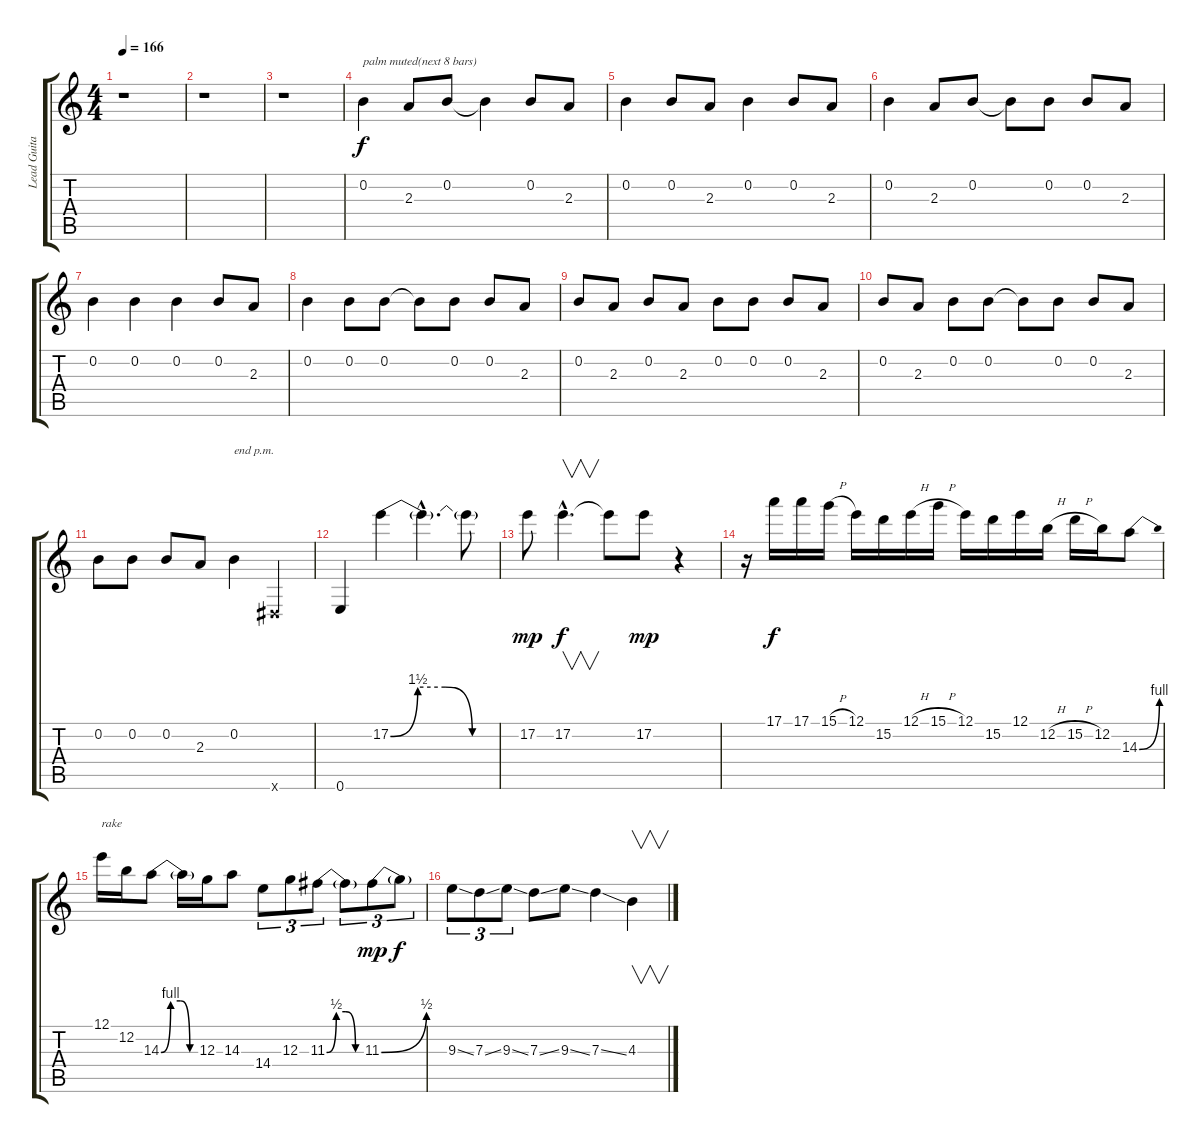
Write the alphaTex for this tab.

\track ("Lead Guitar" "Lead Guita") {instrument distortionguitar}
\staff {score tabs}
\tuning (E4 B3 G3 D3 A2 E2) {hide}
\ts (4 4)
\tempo 166
\clef g2
\ks c
r.1{dy f} |
r.1 |
r.1 |
0.2.4{txt "palm muted(next 8 bars)" instrument electricguitarmuted} 2.3.8 0.2.8 0.2{t}.4 0.2.8 2.3.8 |
0.2.4 0.2.8 2.3.8 0.2.4 0.2.8 2.3.8 |
0.2.4 2.3.8 0.2.8 0.2{t}.8 0.2.8 0.2.8 2.3.8 |
0.2.4 0.2.4 0.2.4 0.2.8 2.3.8 |
0.2.4 0.2.8 0.2.8 0.2{t}.8 0.2.8 0.2.8 2.3.8 |
0.2.8 2.3.8 0.2.8 2.3.8 0.2.8 0.2.8 0.2.8 2.3.8 |
0.2.8 2.3.8 0.2.8 0.2.8 0.2{t}.8 0.2.8 0.2.8 2.3.8 |
0.2.8 0.2.8 0.2.8 2.3.8 0.2.4{txt "end p.m." instrument distortionguitar} -1.6{x}.4 |
0.6.4 17.2{be (custom 0 0 15 6 30 6 45 0 60 0)}.4 17.2{hac t}.4{d} 17.2{t}.8 |
17.2.8{dy mp} 17.2{hac}.4{v d dy f} 17.2{t}.8 17.2.8{dy mp} r.4 |
r.16 17.1.16{dy f} 17.1.16 15.1{h}.16 12.1.16 15.2.16 12.1{h}.16 15.1{h}.16 12.1.16 15.2.16 12.1.16 12.2{h}.16 15.2{h}.16 12.2.16 14.3{be (bend 0 0 60 4)}.8 |
12.1.16{txt "rake"} 12.2.16 14.3{be (custom 0 0 15 4 30 4 45 0 60 0)}.8 14.3{t}.16 12.3.16 14.3.8 14.4.8{tu (3 2)} 12.3.8{tu (3 2)} 11.3{be (custom 0 0 15 2 30 2 45 0 60 0)}.8{tu (3 2)} 11.3{t}.8{tu (3 2)} 11.3{be (bend 0 0 60 2)}.8{tu (3 2) dy mp} 11.3{t}.8{tu (3 2) dy f} |
9.3{ss}.8{tu (3 2)} 7.3{ss}.8{tu (3 2)} 9.3{ss}.8{tu (3 2)} 7.3{ss}.8 9.3{ss}.8 7.3{ss}.4 4.3.4{v}
